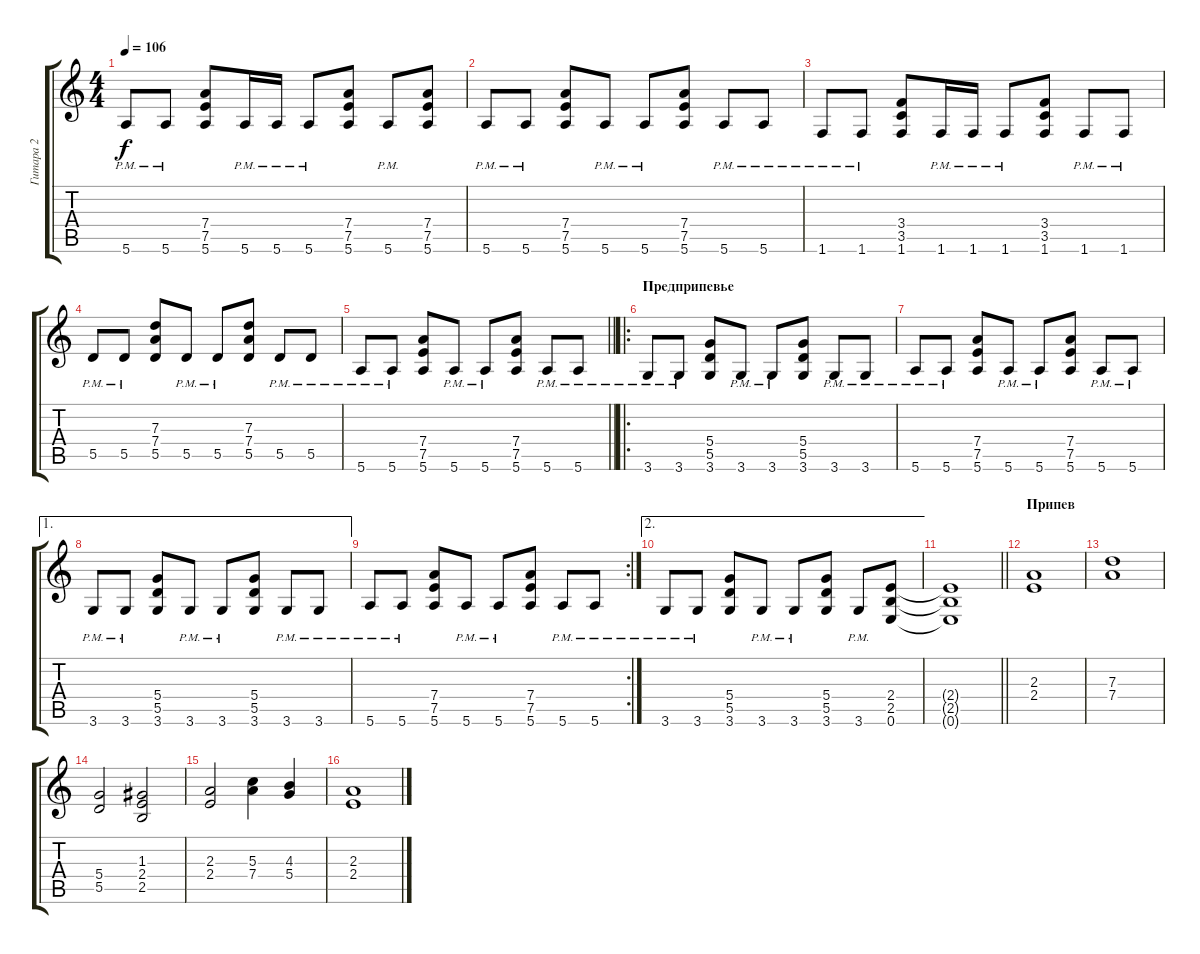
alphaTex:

\track ("Гитара 2" "Гитара 2") {instrument distortionguitar}
\staff {score tabs}
\tuning (E4 B3 G3 D3 A2 E2) {hide}
\ts (4 4)
\tempo 106
\clef g2
\ks c
5.6{pm}.8{dy f} 5.6{pm}.8 (7.4 7.5 5.6).8 5.6{pm}.16 5.6{pm}.16 5.6{pm}.8 (7.4 7.5 5.6).8 5.6{pm}.8 (7.4 7.5 5.6).8 |
5.6{pm}.8 5.6{pm}.8 (7.4 7.5 5.6).8 5.6{pm}.8 5.6{pm}.8 (7.4 7.5 5.6).8 5.6{pm}.8 5.6{pm}.8 |
1.6{pm}.8 1.6{pm}.8 (3.4 3.5 1.6).8 1.6{pm}.16 1.6{pm}.16 1.6{pm}.8 (3.4 3.5 1.6).8 1.6{pm}.8 1.6{pm}.8 |
5.5{pm}.8 5.5{pm}.8 (7.3 7.4 5.5).8 5.5{pm}.8 5.5{pm}.8 (7.3 7.4 5.5).8 5.5{pm}.8 5.5{pm}.8 |
\barLineRight lightlight
5.6{pm}.8 5.6{pm}.8 (7.4 7.5 5.6).8 5.6{pm}.8 5.6{pm}.8 (7.4 7.5 5.6).8 5.6{pm}.8 5.6{pm}.8 |
\ro
\section ("" "Предприпевье")
3.6{pm}.8 3.6{pm}.8 (5.4 5.5 3.6).8 3.6{pm}.8 3.6{pm}.8 (5.4 5.5 3.6).8 3.6{pm}.8 3.6{pm}.8 |
5.6{pm}.8 5.6{pm}.8 (7.4 7.5 5.6).8 5.6{pm}.8 5.6{pm}.8 (7.4 7.5 5.6).8 5.6{pm}.8 5.6{pm}.8 |
\ae 1
3.6{pm}.8 3.6{pm}.8 (5.4 5.5 3.6).8 3.6{pm}.8 3.6{pm}.8 (5.4 5.5 3.6).8 3.6{pm}.8 3.6{pm}.8 |
\rc 2
5.6{pm}.8 5.6{pm}.8 (7.4 7.5 5.6).8 5.6{pm}.8 5.6{pm}.8 (7.4 7.5 5.6).8 5.6{pm}.8 5.6{pm}.8 |
\ae 2
3.6{pm}.8 3.6{pm}.8 (5.4 5.5 3.6).8 3.6{pm}.8 3.6{pm}.8 (5.4 5.5 3.6).8 3.6{pm}.8 (2.4 2.5 0.6).8 |
\barLineRight lightlight
(2.4{t} 2.5{t} 0.6{t}).1 |
\section ("" "Припев")
(2.3 2.4).1 |
(7.3 7.4).1 |
(5.4 5.5).2 (1.3 2.4 2.5).2 |
(2.3 2.4).2 (5.3 7.4).4 (4.3 5.4).4 |
(2.3 2.4).1
